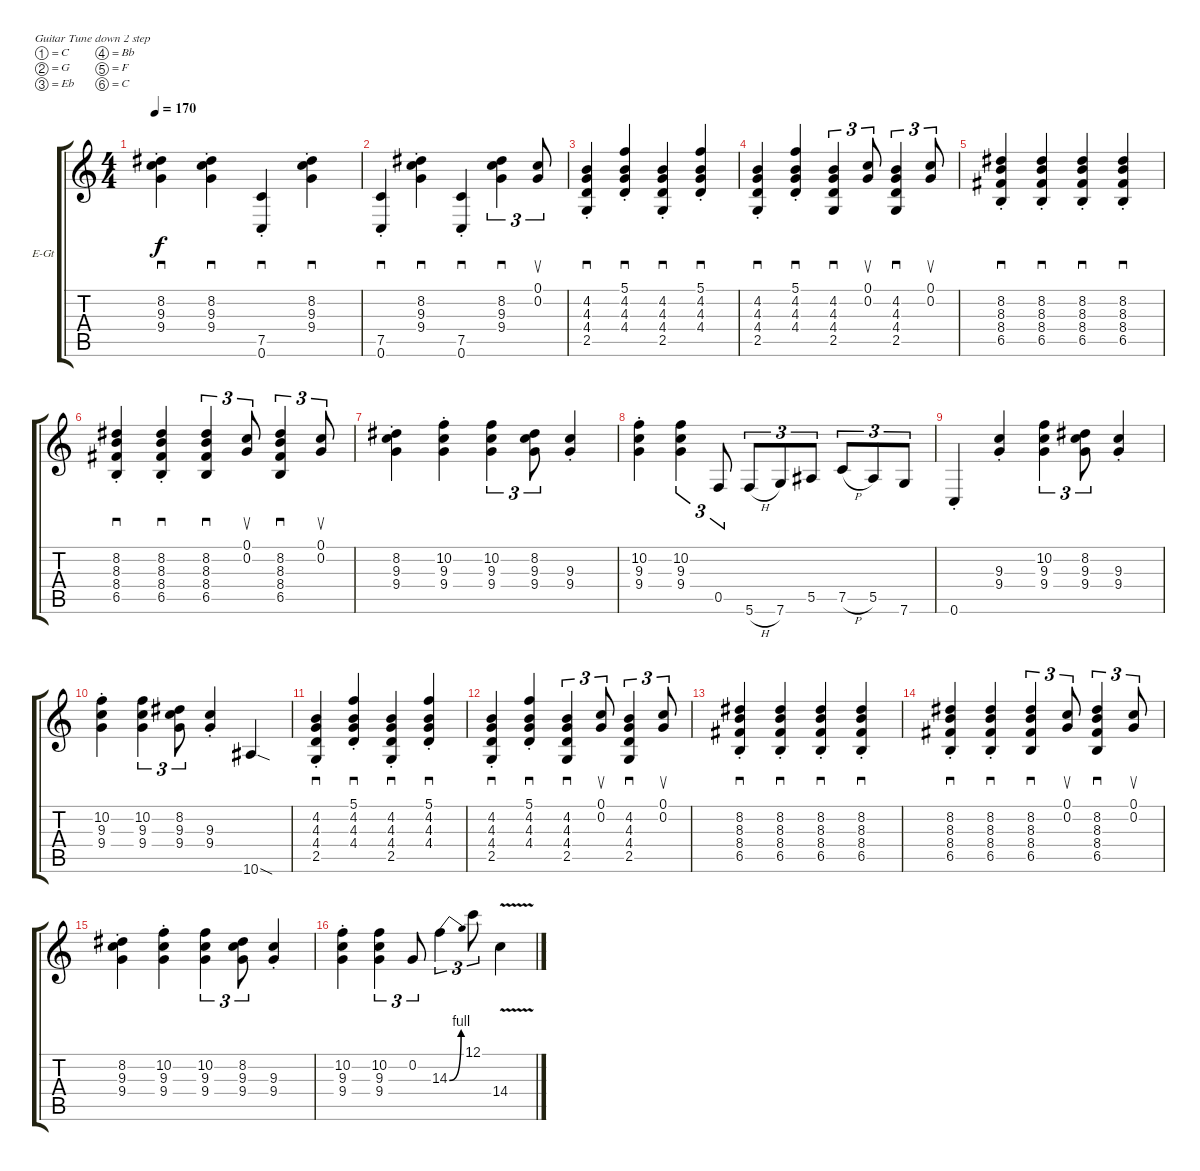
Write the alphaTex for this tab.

\bracketExtendMode groupsimilarinstruments
\firstSystemTrackNameOrientation horizontal
\otherSystemsTrackNameOrientation horizontal
\track ("Josh Homme [Guitar1]" "E-Gt") {instrument distortionguitar}
\staff {score tabs}
\tuning (C4 G3 Eb3 Bb2 F2 C2)
\ts (4 4)
\tempo 170
\clef g2
\ks c
(8.2{st} 9.3{st} 9.4{st}).4{sd dy f} (8.2{st} 9.3{st} 9.4{st}).4{sd} (7.5{st} 0.6{st}).4{sd} (8.2{st} 9.3{st} 9.4{st}).4{sd} |
(7.5{st} 0.6{st}).4{sd} (8.2{st} 9.3{st} 9.4{st}).4{sd} (7.5{st} 0.6{st}).4{sd} (8.2 9.3 9.4).4{sd tu (3 2)} (0.1 0.2).8{su tu (3 2)} |
(4.2{st} 4.3{st} 4.4{st} 2.5{st}).4{sd} (5.1{st} 4.2{st} 4.3{st} 4.4{st}).4{sd} (4.2{st} 4.3{st} 4.4{st} 2.5{st}).4{sd} (5.1{st} 4.2{st} 4.3{st} 4.4{st}).4{sd} |
(4.2{st} 4.3{st} 4.4{st} 2.5{st}).4{sd} (5.1{st} 4.2{st} 4.3{st} 4.4{st}).4{sd} (4.2 4.3 4.4 2.5).4{sd tu (3 2)} (0.1 0.2).8{su tu (3 2)} (4.2 4.3 4.4 2.5).4{sd tu (3 2)} (0.1 0.2).8{su tu (3 2)} |
(8.2{st} 8.3{st} 8.4{st} 6.5{st}).4{sd} (8.2{st} 8.3{st} 8.4{st} 6.5{st}).4{sd} (8.2{st} 8.3{st} 8.4{st} 6.5{st}).4{sd} (8.2{st} 8.3{st} 8.4{st} 6.5{st}).4{sd} |
(8.2{st} 8.3{st} 8.4{st} 6.5{st}).4{sd} (8.2{st} 8.3{st} 8.4{st} 6.5{st}).4{sd} (8.2 8.3 8.4 6.5).4{sd tu (3 2)} (0.1 0.2).8{su tu (3 2)} (8.2 8.3 8.4 6.5).4{sd tu (3 2)} (0.1 0.2).8{su tu (3 2)} |
(8.2{st} 9.3{st} 9.4{st}).4 (10.2{st} 9.3{st} 9.4{st}).4 (10.2 9.3 9.4).4{tu (3 2)} (8.2 9.3 9.4).8{tu (3 2)} (9.3{st} 9.4{st}).4 |
(10.2{st} 9.3{st} 9.4{st}).4 (10.2 9.3 9.4).4{tu (3 2)} 0.5.8{tu (3 2)} 5.6{h}.8{tu (3 2)} 7.6.8{tu (3 2)} 5.5.8{tu (3 2)} 7.5{h}.8{tu (3 2)} 5.5.8{tu (3 2)} 7.6.8{tu (3 2)} |
0.6{st}.4 (9.3{st} 9.4{st}).4 (10.2 9.3 9.4).4{tu (3 2)} (8.2 9.3 9.4).8{tu (3 2)} (9.3{st} 9.4{st}).4 |
(10.2{st} 9.3{st} 9.4{st}).4 (10.2 9.3 9.4).4{tu (3 2)} (8.2 9.3 9.4).8{tu (3 2)} (9.3{st} 9.4{st}).4 10.6{sod}.4 |
(4.2{st} 4.3{st} 4.4{st} 2.5{st}).4{sd} (5.1{st} 4.2{st} 4.3{st} 4.4{st}).4{sd} (4.2{st} 4.3{st} 4.4{st} 2.5{st}).4{sd} (5.1{st} 4.2{st} 4.3{st} 4.4{st}).4{sd} |
(4.2{st} 4.3{st} 4.4{st} 2.5{st}).4{sd} (5.1{st} 4.2{st} 4.3{st} 4.4{st}).4{sd} (4.2 4.3 4.4 2.5).4{sd tu (3 2)} (0.1 0.2).8{su tu (3 2)} (4.2 4.3 4.4 2.5).4{sd tu (3 2)} (0.1 0.2).8{su tu (3 2)} |
(8.2{st} 8.3{st} 8.4{st} 6.5{st}).4{sd} (8.2{st} 8.3{st} 8.4{st} 6.5{st}).4{sd} (8.2{st} 8.3{st} 8.4{st} 6.5{st}).4{sd} (8.2{st} 8.3{st} 8.4{st} 6.5{st}).4{sd} |
(8.2{st} 8.3{st} 8.4{st} 6.5{st}).4{sd} (8.2{st} 8.3{st} 8.4{st} 6.5{st}).4{sd} (8.2 8.3 8.4 6.5).4{sd tu (3 2)} (0.1 0.2).8{su tu (3 2)} (8.2 8.3 8.4 6.5).4{sd tu (3 2)} (0.1 0.2).8{su tu (3 2)} |
(8.2{st} 9.3{st} 9.4{st}).4 (10.2{st} 9.3{st} 9.4{st}).4 (10.2 9.3 9.4).4{tu (3 2)} (8.2 9.3 9.4).8{tu (3 2)} (9.3{st} 9.4{st}).4 |
(10.2{st} 9.3{st} 9.4{st}).4 (10.2 9.3 9.4).4{tu (3 2)} 0.2.8{tu (3 2)} 14.3{be (bend 0 0 60 4)}.4{tu (3 2)} 12.1.8{tu (3 2)} 14.4{v}.4
